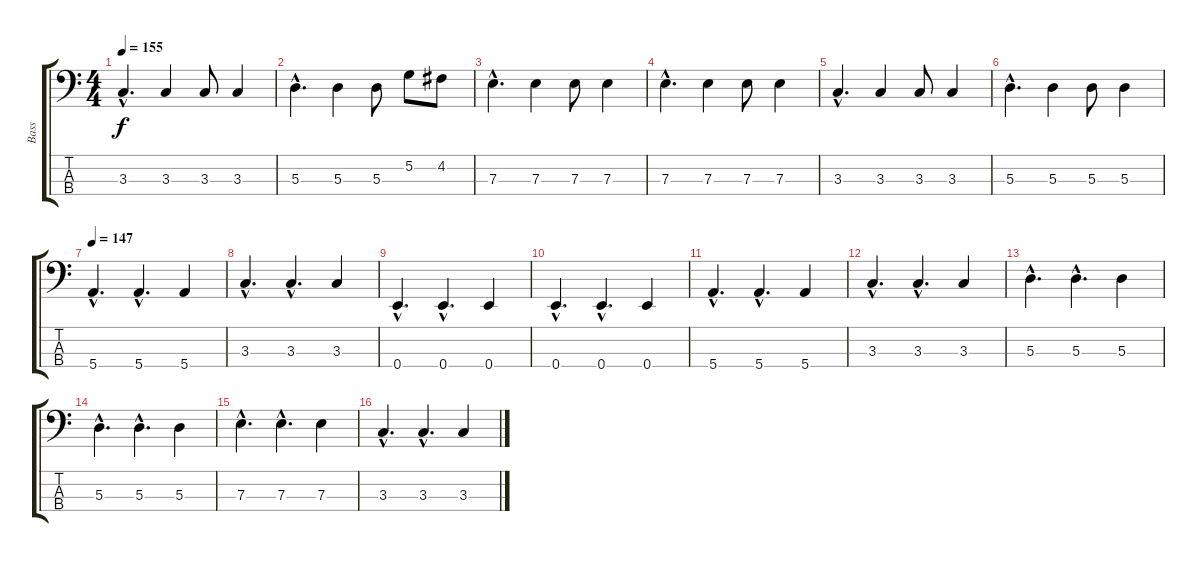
\track ("Bass" "Bass") {instrument electricbassfinger}
\staff {score tabs}
\tuning (G2 D2 A1 E1) {hide}
\ts (4 4)
\tempo 155
\clef f4
\ks c
3.3{hac}.4{d dy f} 3.3.4 3.3.8 3.3.4 |
5.3{hac}.4{d} 5.3.4 5.3.8 5.2.8 4.2.8 |
7.3{hac}.4{d} 7.3.4 7.3.8 7.3.4 |
7.3{hac}.4{d} 7.3.4 7.3.8 7.3.4 |
3.3{hac}.4{d} 3.3.4 3.3.8 3.3.4 |
5.3{hac}.4{d} 5.3.4 5.3.8 5.3.4 |
\tempo 147
5.4{hac}.4{d} 5.4{hac}.4{d} 5.4.4 |
3.3{hac}.4{d} 3.3{hac}.4{d} 3.3.4 |
0.4{hac}.4{d} 0.4{hac}.4{d} 0.4.4 |
0.4{hac}.4{d} 0.4{hac}.4{d} 0.4.4 |
5.4{hac}.4{d} 5.4{hac}.4{d} 5.4.4 |
3.3{hac}.4{d} 3.3{hac}.4{d} 3.3.4 |
5.3{hac}.4{d} 5.3{hac}.4{d} 5.3.4 |
5.3{hac}.4{d} 5.3{hac}.4{d} 5.3.4 |
7.3{hac}.4{d} 7.3{hac}.4{d} 7.3.4 |
3.3{hac}.4{d} 3.3{hac}.4{d} 3.3.4
